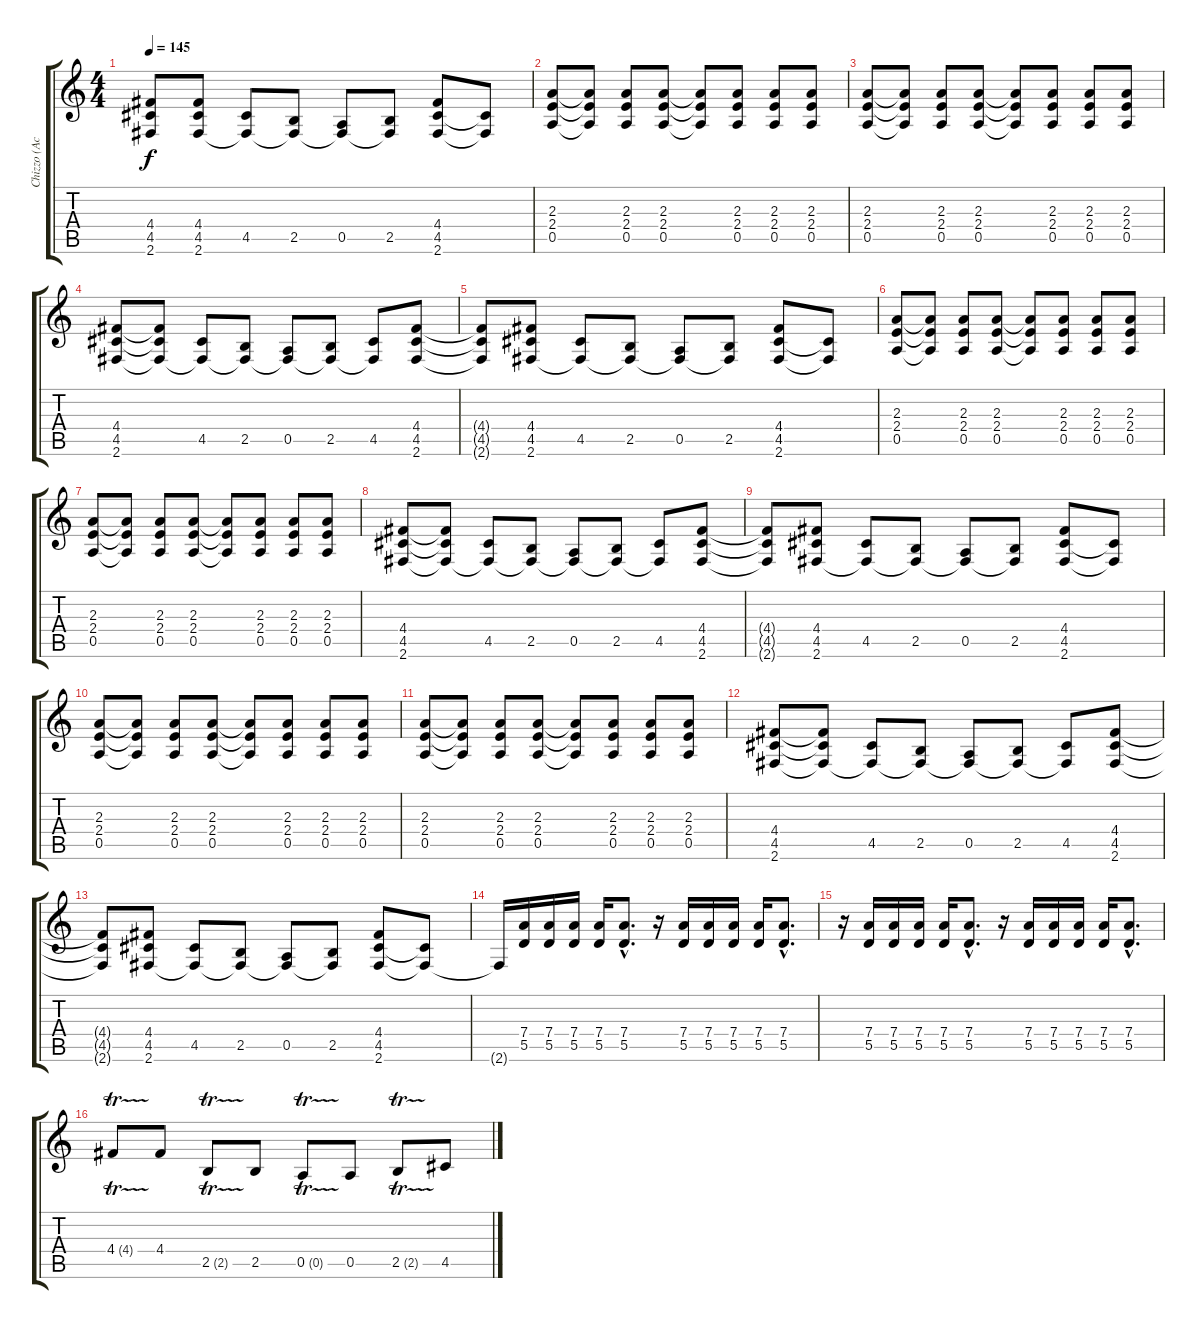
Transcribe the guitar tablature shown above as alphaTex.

\track ("Chizzo (Acomp)" "Chizzo (Ac") {instrument distortionguitar}
\staff {score tabs}
\tuning (E4 B3 G3 D3 A2 E2) {hide}
\ts (4 4)
\tempo 145
\clef g2
\ks c
(4.4{t} 4.5{t} 2.6{t}).8{dy f} (4.4 4.5 2.6).8 (4.5 2.6{t}).8 (2.5 2.6{t}).8 (0.5 2.6{t}).8 (2.5 2.6{t}).8 (4.4 4.5 2.6).8 (4.5{t} 2.6{t}).8 |
(2.3 2.4 0.5).8 (2.3{t} 2.4{t} 0.5{t}).8 (2.3 2.4 0.5).8 (2.3 2.4 0.5).8 (2.3{t} 2.4{t} 0.5{t}).8 (2.3 2.4 0.5).8 (2.3 2.4 0.5).8 (2.3 2.4 0.5).8 |
(2.3 2.4 0.5).8 (2.3{t} 2.4{t} 0.5{t}).8 (2.3 2.4 0.5).8 (2.3 2.4 0.5).8 (2.3{t} 2.4{t} 0.5{t}).8 (2.3 2.4 0.5).8 (2.3 2.4 0.5).8 (2.3 2.4 0.5).8 |
(4.4 4.5 2.6).8 (4.4{t} 4.5{t} 2.6{t}).8 (4.5 2.6{t}).8 (2.5 2.6{t}).8 (0.5 2.6{t}).8 (2.5 2.6{t}).8 (4.5 2.6{t}).8 (4.4 4.5 2.6).8 |
(4.4{t} 4.5{t} 2.6{t}).8 (4.4 4.5 2.6).8 (4.5 2.6{t}).8 (2.5 2.6{t}).8 (0.5 2.6{t}).8 (2.5 2.6{t}).8 (4.4 4.5 2.6).8 (4.5{t} 2.6{t}).8 |
(2.3 2.4 0.5).8 (2.3{t} 2.4{t} 0.5{t}).8 (2.3 2.4 0.5).8 (2.3 2.4 0.5).8 (2.3{t} 2.4{t} 0.5{t}).8 (2.3 2.4 0.5).8 (2.3 2.4 0.5).8 (2.3 2.4 0.5).8 |
(2.3 2.4 0.5).8 (2.3{t} 2.4{t} 0.5{t}).8 (2.3 2.4 0.5).8 (2.3 2.4 0.5).8 (2.3{t} 2.4{t} 0.5{t}).8 (2.3 2.4 0.5).8 (2.3 2.4 0.5).8 (2.3 2.4 0.5).8 |
(4.4 4.5 2.6).8 (4.4{t} 4.5{t} 2.6{t}).8 (4.5 2.6{t}).8 (2.5 2.6{t}).8 (0.5 2.6{t}).8 (2.5 2.6{t}).8 (4.5 2.6{t}).8 (4.4 4.5 2.6).8 |
(4.4{t} 4.5{t} 2.6{t}).8 (4.4 4.5 2.6).8 (4.5 2.6{t}).8 (2.5 2.6{t}).8 (0.5 2.6{t}).8 (2.5 2.6{t}).8 (4.4 4.5 2.6).8 (4.5{t} 2.6{t}).8 |
(2.3 2.4 0.5).8 (2.3{t} 2.4{t} 0.5{t}).8 (2.3 2.4 0.5).8 (2.3 2.4 0.5).8 (2.3{t} 2.4{t} 0.5{t}).8 (2.3 2.4 0.5).8 (2.3 2.4 0.5).8 (2.3 2.4 0.5).8 |
(2.3 2.4 0.5).8 (2.3{t} 2.4{t} 0.5{t}).8 (2.3 2.4 0.5).8 (2.3 2.4 0.5).8 (2.3{t} 2.4{t} 0.5{t}).8 (2.3 2.4 0.5).8 (2.3 2.4 0.5).8 (2.3 2.4 0.5).8 |
(4.4 4.5 2.6).8 (4.4{t} 4.5{t} 2.6{t}).8 (4.5 2.6{t}).8 (2.5 2.6{t}).8 (0.5 2.6{t}).8 (2.5 2.6{t}).8 (4.5 2.6{t}).8 (4.4 4.5 2.6).8 |
(4.4{t} 4.5{t} 2.6{t}).8 (4.4 4.5 2.6).8 (4.5 2.6{t}).8 (2.5 2.6{t}).8 (0.5 2.6{t}).8 (2.5 2.6{t}).8 (4.4 4.5 2.6).8 (4.5{t} 2.6{t}).8 |
2.6{t}.16 (7.4 5.5).16 (7.4 5.5).16 (7.4 5.5).16 (7.4 5.5).16 (7.4{hac} 5.5{hac}).8{d} r.16 (7.4 5.5).16 (7.4 5.5).16 (7.4 5.5).16 (7.4 5.5).16 (7.4{hac} 5.5{hac}).8{d} |
r.16 (7.4 5.5).16 (7.4 5.5).16 (7.4 5.5).16 (7.4 5.5).16 (7.4{hac} 5.5{hac}).8{d} r.16 (7.4 5.5).16 (7.4 5.5).16 (7.4 5.5).16 (7.4 5.5).16 (7.4{hac} 5.5{hac}).8{d} |
4.4{tr (4 16)}.8 4.4.8 2.5{tr (2 16)}.8 2.5.8 0.5{tr (0 16)}.8 0.5.8 2.5{tr (2 16)}.8 4.5.8
